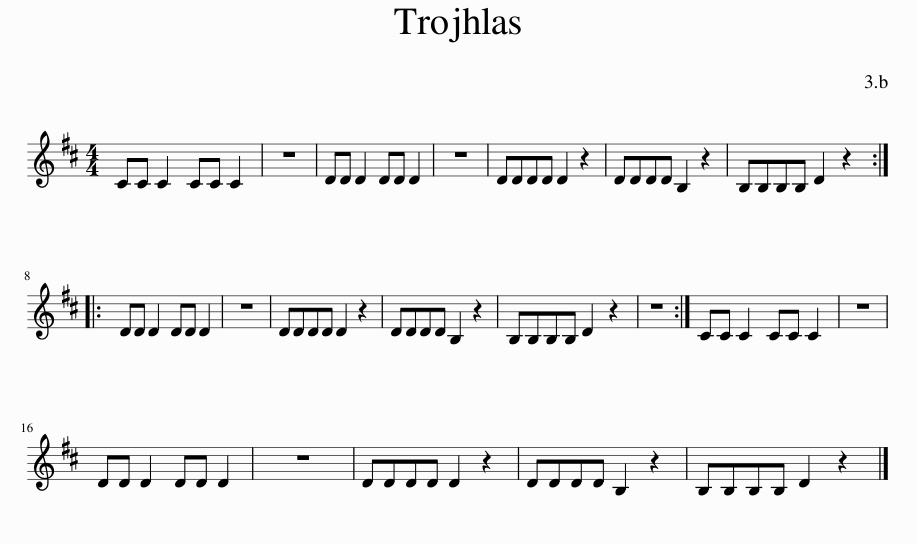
X:1
L:1/8
M:4/4
I:linebreak $
K:none
V:1 treble transpose=-2
V:1
[K:D] CC C2 CC C2 | z8 | DD D2 DD D2 | z8 | DDDD D2 z2 | %5
 DDDD B,2 z2 | B,B,B,B, D2 z2 ::$ DD D2 DD D2 | z8 | DDDD D2 z2 | %10
 DDDD B,2 z2 | B,B,B,B, D2 z2 | z8 :| CC C2 CC C2 | z8 |$ %15
 DD D2 DD D2 | z8 | DDDD D2 z2 | DDDD B,2 z2 | B,B,B,B, D2 z2 |] %20
